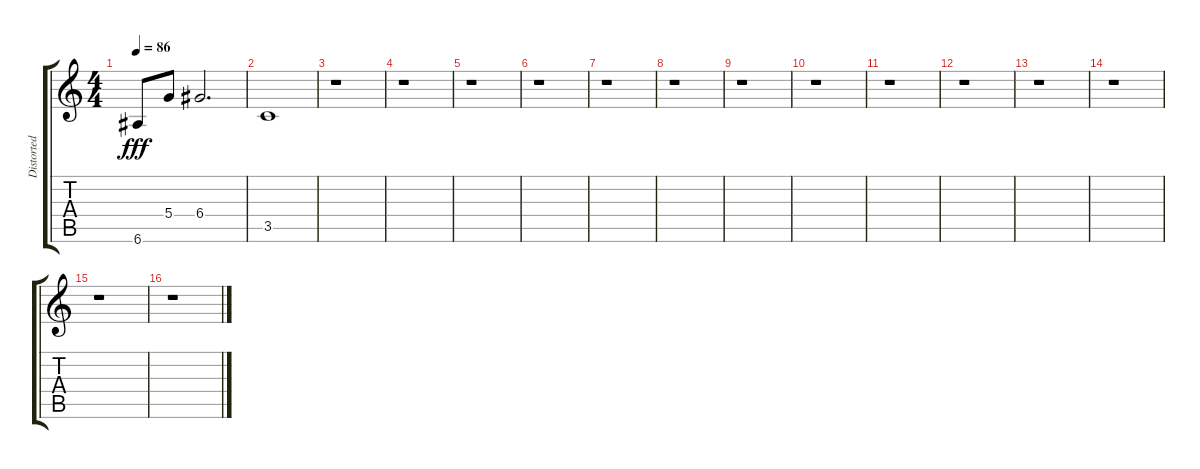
\track ("Distorted guitar" "Distorted ") {instrument electricguitarclean}
\staff {score tabs}
\tuning (E4 B3 G3 D3 A2 E2) {hide}
\ts (4 4)
\tempo 86
\clef g2
\ks c
6.6.8{dy fff} 5.4.8 6.4.2{d} |
3.5.1 |
r.1 |
r.1 |
r.1 |
r.1 |
r.1 |
r.1 |
r.1 |
r.1 |
r.1 |
r.1 |
r.1 |
r.1 |
r.1 |
r.1
